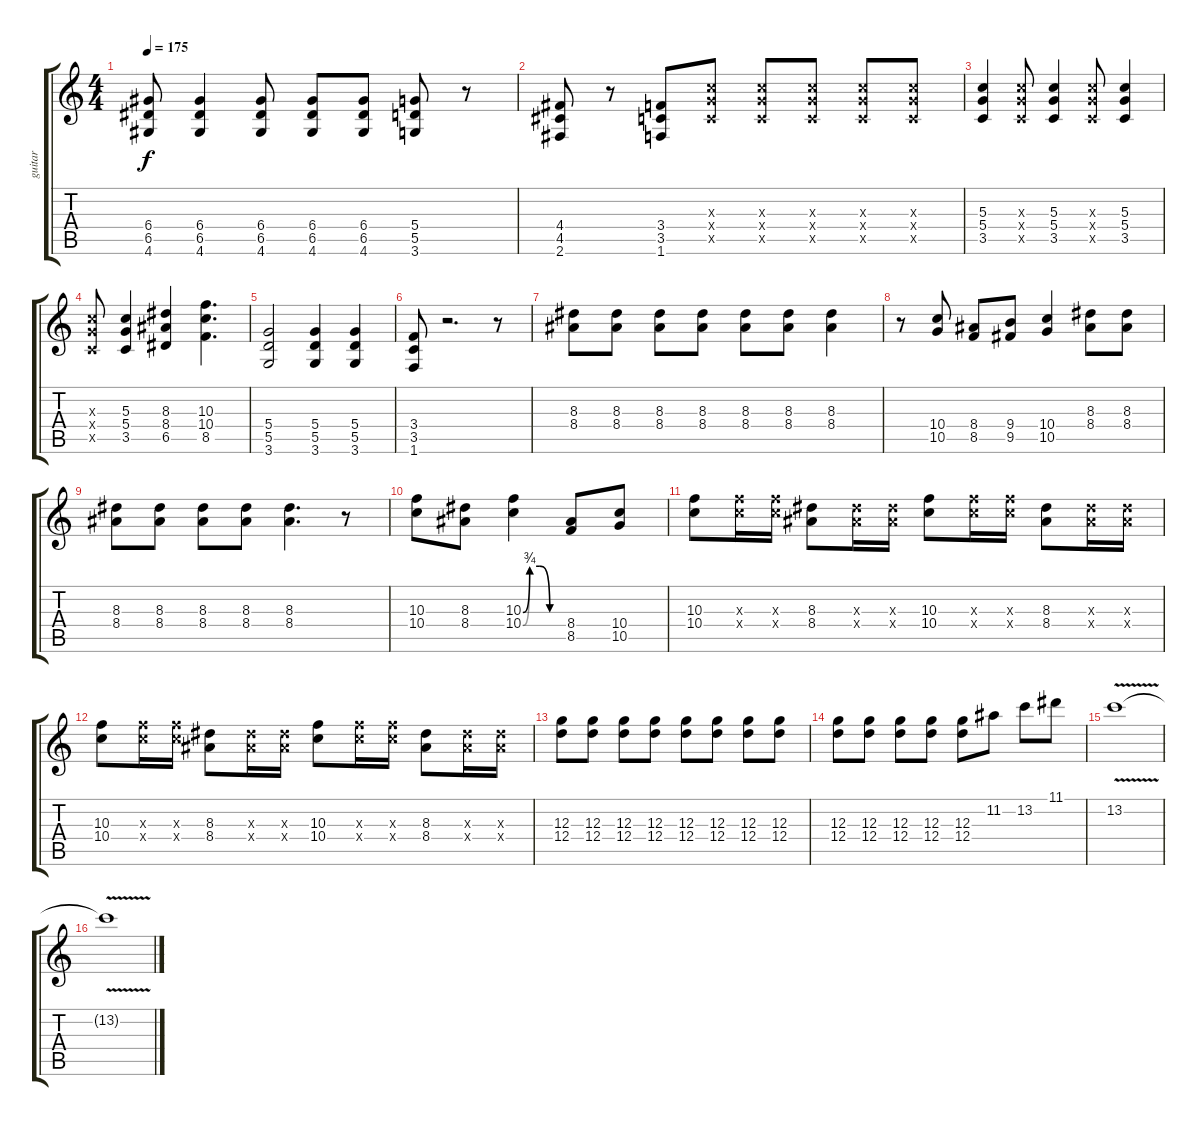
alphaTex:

\track ("guitar" "guitar") {instrument distortionguitar}
\staff {score tabs}
\tuning (E4 B3 G3 D3 A2 E2) {hide}
\ts (4 4)
\tempo 175
\clef g2
\ks c
(6.4{t} 6.5{t} 4.6{t}).8{dy f} (6.4 6.5 4.6).4 (6.4 6.5 4.6).8 (6.4 6.5 4.6).8 (6.4 6.5 4.6).8 (5.4 5.5 3.6).8 r.8 |
(4.4 4.5 2.6).8 r.8 (3.4 3.5 1.6).8 (5.3{x} 5.4{x} 3.5{x}).8 (5.3{x} 5.4{x} 3.5{x}).8 (5.3{x} 5.4{x} 3.5{x}).8 (5.3{x} 5.4{x} 3.5{x}).8 (5.3{x} 5.4{x} 3.5{x}).8 |
(5.3 5.4 3.5).4 (5.3{x} 5.4{x} 3.5{x}).8 (5.3 5.4 3.5).4 (5.3{x} 5.4{x} 3.5{x}).8 (5.3 5.4 3.5).4 |
(5.3{x} 5.4{x} 3.5{x}).8 (5.3 5.4 3.5).4 (8.3 8.4 6.5).4 (10.3 10.4 8.5).4{d} |
(5.4 5.5 3.6).2 (5.4 5.5 3.6).4 (5.4 5.5 3.6).4 |
(3.4 3.5 1.6).8 r.2{d} r.8 |
(8.3 8.4).8 (8.3 8.4).8 (8.3 8.4).8 (8.3 8.4).8 (8.3 8.4).8 (8.3 8.4).8 (8.3 8.4).4 |
r.8 (10.4 10.5).8 (8.4 8.5).8 (9.4 9.5).8 (10.4 10.5).4 (8.3 8.4).8 (8.3 8.4).8 |
(8.3 8.4).8 (8.3 8.4).8 (8.3 8.4).8 (8.3 8.4).8 (8.3 8.4).4{d} r.8 |
(10.3 10.4).8 (8.3 8.4).8 (10.3{be (custom 0 0 10 3 25 3 40 0 60 0)} 10.4{be (custom 0 0 10 3 25 3 40 0 60 0)}).4 (8.4 8.5).8 (10.4 10.5).8 |
(10.3 10.4).8 (10.3{x} 10.4{x}).16 (10.3{x} 10.4{x}).16 (8.3 8.4).8 (8.3{x} 8.4{x}).16 (8.3{x} 8.4{x}).16 (10.3 10.4).8 (10.3{x} 10.4{x}).16 (10.3{x} 10.4{x}).16 (8.3 8.4).8 (8.3{x} 8.4{x}).16 (8.3{x} 8.4{x}).16 |
(10.3 10.4).8 (10.3{x} 10.4{x}).16 (10.3{x} 10.4{x}).16 (8.3 8.4).8 (8.3{x} 8.4{x}).16 (8.3{x} 8.4{x}).16 (10.3 10.4).8 (10.3{x} 10.4{x}).16 (10.3{x} 10.4{x}).16 (8.3 8.4).8 (8.3{x} 8.4{x}).16 (8.3{x} 8.4{x}).16 |
(12.3 12.4).8 (12.3 12.4).8 (12.3 12.4).8 (12.3 12.4).8 (12.3 12.4).8 (12.3 12.4).8 (12.3 12.4).8 (12.3 12.4).8 |
(12.3 12.4).8 (12.3 12.4).8 (12.3 12.4).8 (12.3 12.4).8 (12.3 12.4).8 11.2.8 13.2.8 11.1.8 |
13.2{v}.1 |
13.2{v t}.1
